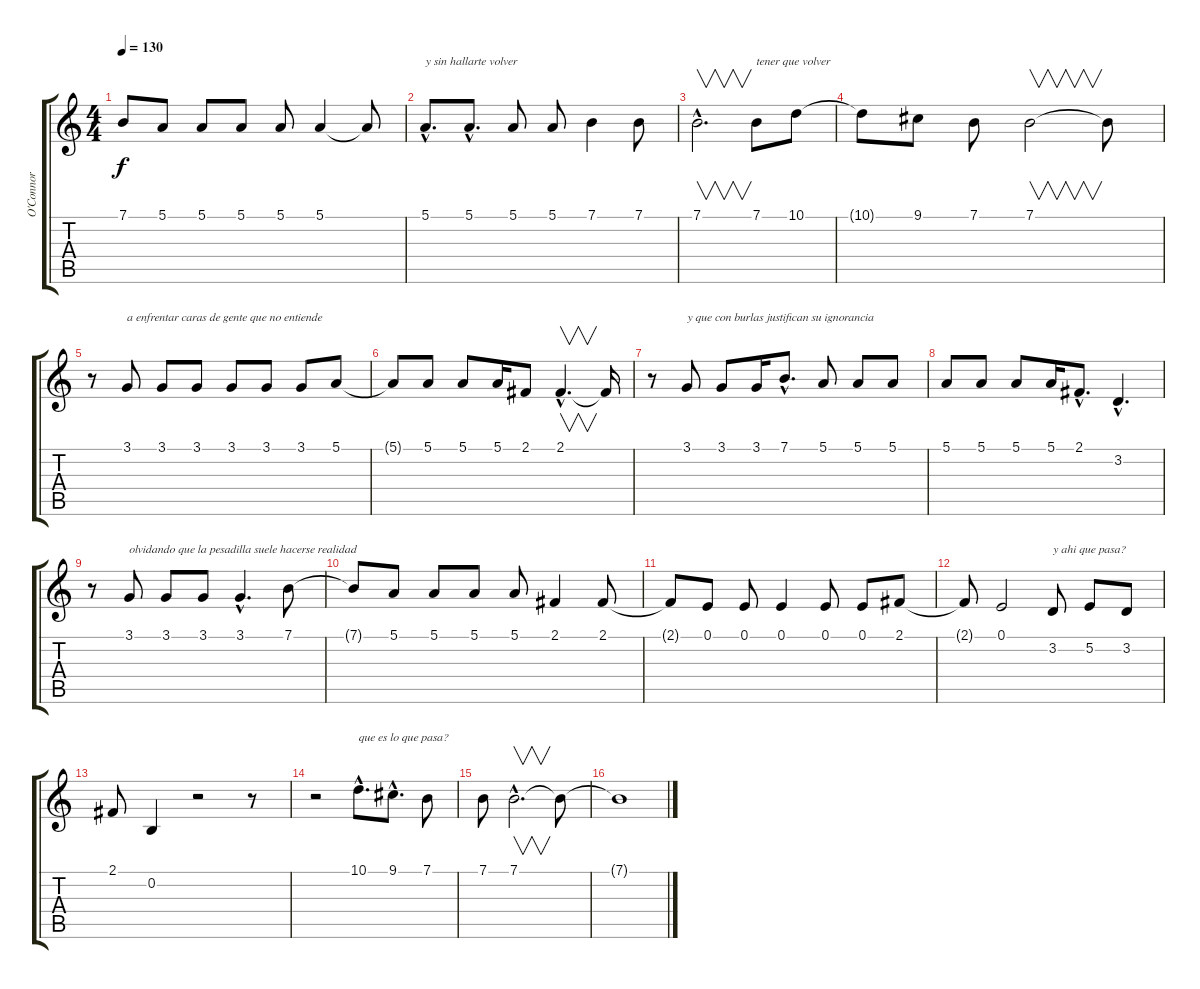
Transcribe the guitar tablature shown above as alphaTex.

\track ("O'Connor" "O'Connor") {instrument trumpet}
\staff {score tabs}
\tuning (E4 B3 G3 D3 A2 E2) {hide}
\ts (4 4)
\tempo 130
\clef g2
\ks c
7.1{t}.8{dy f} 5.1.8 5.1.8 5.1.8 5.1.8 5.1.4 5.1{t}.8 |
5.1{hac}.8{d txt "y sin hallarte volver"} 5.1{hac}.8{d} 5.1.8 5.1.8 7.1.4 7.1.8 |
7.1{hac}.2{v d} 7.1.8{txt "tener que volver"} 10.1.8 |
10.1{t}.8 9.1.8 7.1.8 7.1.2{v} 7.1{t}.8 |
r.8 3.1.8{txt "a enfrentar caras de gente que no entiende"} 3.1.8 3.1.8 3.1.8 3.1.8 3.1.8 5.1.8 |
5.1{t}.8 5.1.8 5.1.8 5.1.16 2.1.8 2.1{hac}.4{v d} 2.1{t}.16 |
r.8 3.1.8{txt "y que con burlas justifican su ignorancia"} 3.1.8 3.1.16 7.1{hac}.8{d} 5.1.8 5.1.8 5.1.8 |
5.1.8 5.1.8 5.1.8 5.1.16 2.1{hac}.8{d} 3.2{hac}.4{d} |
r.8 3.1.8{txt "olvidando que la pesadilla suele hacerse realidad"} 3.1.8 3.1.8 3.1{hac}.4{d} 7.1.8 |
7.1{t}.8 5.1.8 5.1.8 5.1.8 5.1.8 2.1.4 2.1.8 |
2.1{t}.8 0.1.8 0.1.8 0.1.4 0.1.8 0.1.8 2.1.8 |
2.1{t}.8 0.1.2 3.2.8{txt "y ahi que pasa?"} 5.2.8 3.2.8 |
2.1.8 0.2.4 r.2 r.8 |
r.2 10.1{hac}.8{d txt "que es lo que pasa?"} 9.1{hac}.8{d} 7.1.8 |
7.1.8 7.1{hac}.2{v d} 7.1{t}.8 |
7.1{t}.1
